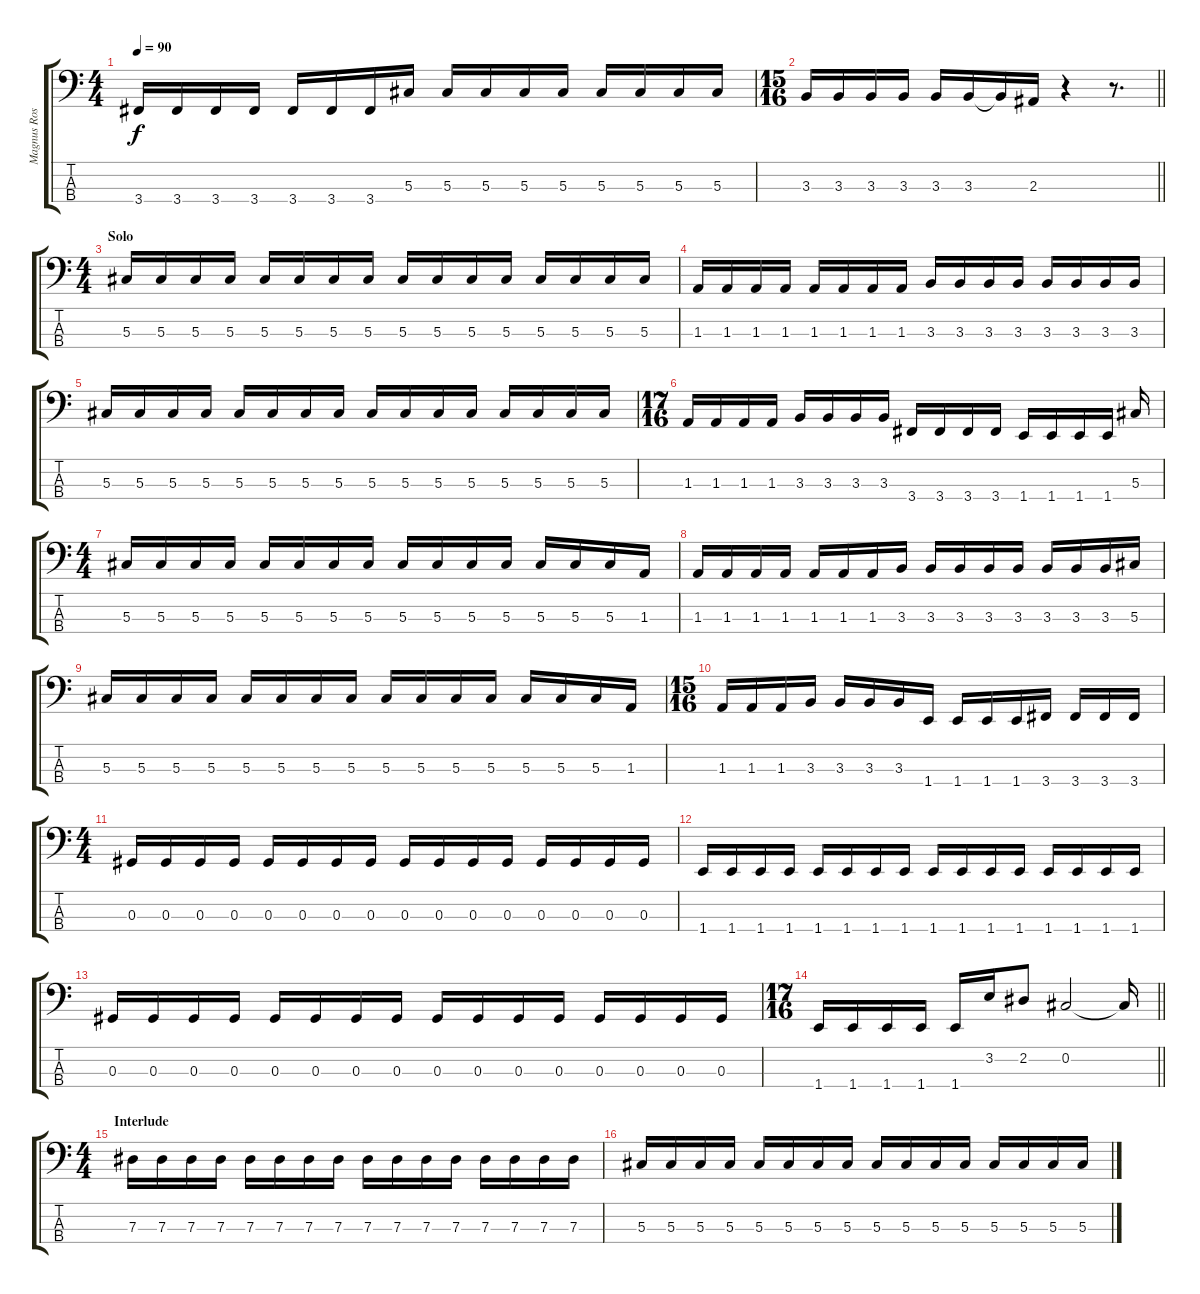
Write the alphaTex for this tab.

\track ("Magnus Rosén: Bass" "Magnus Ros") {instrument electricbassfinger}
\staff {score tabs}
\tuning (Gb2 Db2 Ab1 Eb1) {hide}
\ts (4 4)
\tempo 90
\clef f4
\ks c
3.4.16{dy f} 3.4.16 3.4.16 3.4.16 3.4.16 3.4.16 3.4.16 5.3.16 5.3.16 5.3.16 5.3.16 5.3.16 5.3.16 5.3.16 5.3.16 5.3.16 |
\ts (15 16)
\barLineRight lightlight
3.3.16 3.3.16 3.3.16 3.3.16 3.3.16 3.3.16 3.3{t}.16 2.3.16 r.4 r.8{d} |
\ts (4 4)
\section ("" "Solo")
5.3.16 5.3.16 5.3.16 5.3.16 5.3.16 5.3.16 5.3.16 5.3.16 5.3.16 5.3.16 5.3.16 5.3.16 5.3.16 5.3.16 5.3.16 5.3.16 |
1.3.16 1.3.16 1.3.16 1.3.16 1.3.16 1.3.16 1.3.16 1.3.16 3.3.16 3.3.16 3.3.16 3.3.16 3.3.16 3.3.16 3.3.16 3.3.16 |
5.3.16 5.3.16 5.3.16 5.3.16 5.3.16 5.3.16 5.3.16 5.3.16 5.3.16 5.3.16 5.3.16 5.3.16 5.3.16 5.3.16 5.3.16 5.3.16 |
\ts (17 16)
1.3.16 1.3.16 1.3.16 1.3.16 3.3.16 3.3.16 3.3.16 3.3.16 3.4.16 3.4.16 3.4.16 3.4.16 1.4.16 1.4.16 1.4.16 1.4.16 5.3.16 |
\ts (4 4)
5.3.16 5.3.16 5.3.16 5.3.16 5.3.16 5.3.16 5.3.16 5.3.16 5.3.16 5.3.16 5.3.16 5.3.16 5.3.16 5.3.16 5.3.16 1.3.16 |
1.3.16 1.3.16 1.3.16 1.3.16 1.3.16 1.3.16 1.3.16 3.3.16 3.3.16 3.3.16 3.3.16 3.3.16 3.3.16 3.3.16 3.3.16 5.3.16 |
5.3.16 5.3.16 5.3.16 5.3.16 5.3.16 5.3.16 5.3.16 5.3.16 5.3.16 5.3.16 5.3.16 5.3.16 5.3.16 5.3.16 5.3.16 1.3.16 |
\ts (15 16)
1.3.16 1.3.16 1.3.16 3.3.16 3.3.16 3.3.16 3.3.16 1.4.16 1.4.16 1.4.16 1.4.16 3.4.16 3.4.16 3.4.16 3.4.16 |
\ts (4 4)
0.3.16 0.3.16 0.3.16 0.3.16 0.3.16 0.3.16 0.3.16 0.3.16 0.3.16 0.3.16 0.3.16 0.3.16 0.3.16 0.3.16 0.3.16 0.3.16 |
1.4.16 1.4.16 1.4.16 1.4.16 1.4.16 1.4.16 1.4.16 1.4.16 1.4.16 1.4.16 1.4.16 1.4.16 1.4.16 1.4.16 1.4.16 1.4.16 |
0.3.16 0.3.16 0.3.16 0.3.16 0.3.16 0.3.16 0.3.16 0.3.16 0.3.16 0.3.16 0.3.16 0.3.16 0.3.16 0.3.16 0.3.16 0.3.16 |
\ts (17 16)
\barLineRight lightlight
1.4.16 1.4.16 1.4.16 1.4.16 1.4.16 3.2.16 2.2.8 0.2.2 0.2{t}.16 |
\ts (4 4)
\section ("" "Interlude")
7.3.16 7.3.16 7.3.16 7.3.16 7.3.16 7.3.16 7.3.16 7.3.16 7.3.16 7.3.16 7.3.16 7.3.16 7.3.16 7.3.16 7.3.16 7.3.16 |
5.3.16 5.3.16 5.3.16 5.3.16 5.3.16 5.3.16 5.3.16 5.3.16 5.3.16 5.3.16 5.3.16 5.3.16 5.3.16 5.3.16 5.3.16 5.3.16
